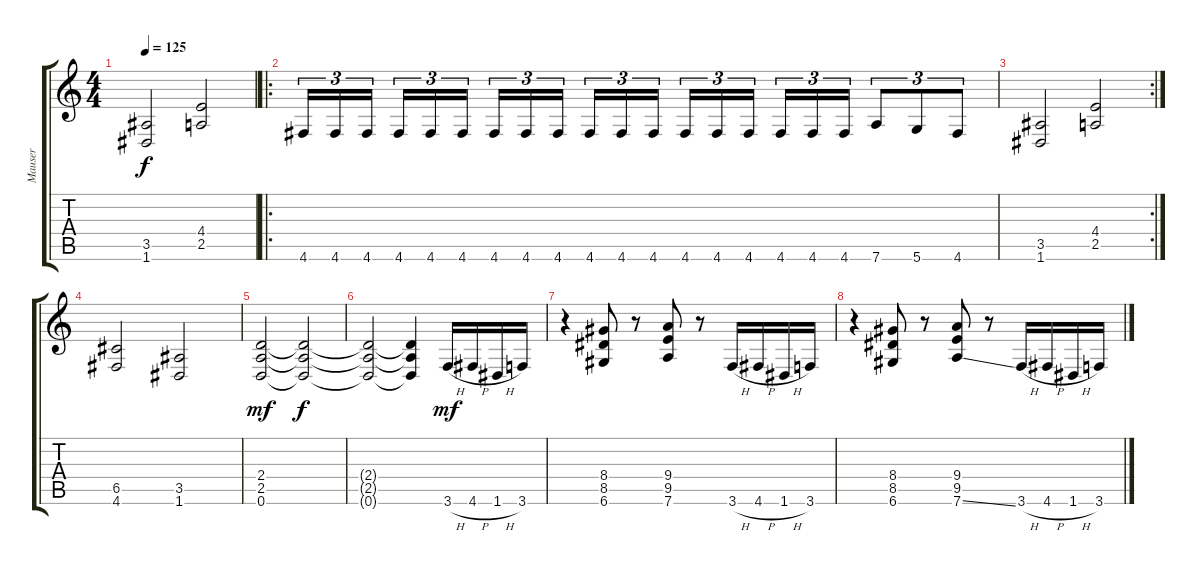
\track ("Mauser" "Mauser") {instrument distortionguitar}
\staff {score tabs}
\tuning (D4 A3 F3 C3 G2 D2) {hide}
\ts (4 4)
\tempo 125
\clef g2
\ks c
(3.5 1.6).2{dy f} (4.4 2.5).2 |
\ro
4.6.16{tu (3 2)} 4.6.16{tu (3 2)} 4.6.16{tu (3 2)} 4.6.16{tu (3 2)} 4.6.16{tu (3 2)} 4.6.16{tu (3 2)} 4.6.16{tu (3 2)} 4.6.16{tu (3 2)} 4.6.16{tu (3 2)} 4.6.16{tu (3 2)} 4.6.16{tu (3 2)} 4.6.16{tu (3 2)} 4.6.16{tu (3 2)} 4.6.16{tu (3 2)} 4.6.16{tu (3 2)} 4.6.16{tu (3 2)} 4.6.16{tu (3 2)} 4.6.16{tu (3 2)} 7.6.8{tu (3 2)} 5.6.8{tu (3 2)} 4.6.8{tu (3 2)} |
\rc 2
(3.5 1.6).2 (4.4 2.5).2 |
(6.5 4.6).2 (3.5 1.6).2 |
(2.4 2.5 0.6).2{dy mf} (2.4{t} 2.5{t} 0.6{t}).2{dy f} |
(2.4{t} 2.5{t} 0.6{t}).2 (2.4{t} 2.5{t} 0.6{t}).4 3.6{h}.16{dy mf} 4.6{h}.16 1.6{h}.16 3.6.16 |
r.4 (8.4 8.5 6.6).8 r.8 (9.4 9.5 7.6).8 r.8 3.6{h}.16 4.6{h}.16 1.6{h}.16 3.6.16 |
r.4 (8.4 8.5 6.6).8 r.8 (9.4 9.5 7.6{ss}).8 r.8 3.6{h}.16 4.6{h}.16 1.6{h}.16 3.6.16
